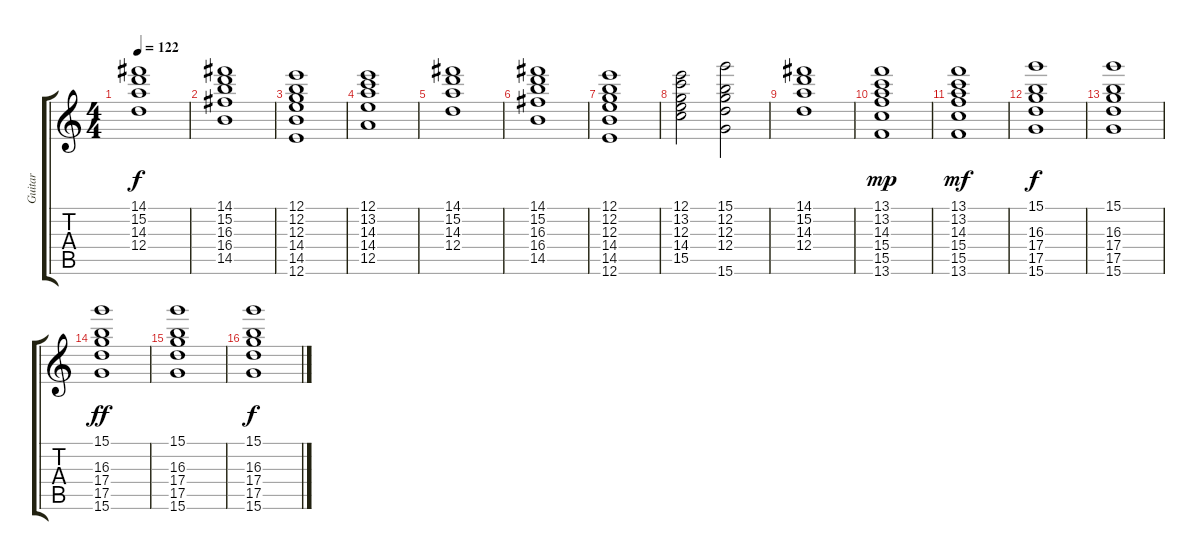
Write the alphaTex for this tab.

\track ("Guitar" "Guitar") {instrument acousticguitarsteel}
\staff {score tabs}
\tuning (E4 B3 G3 D3 A2 E2) {hide}
\ts (4 4)
\tempo 122
\clef g2
\ks c
(14.1 15.2 14.3 12.4).1{dy f} |
(14.1 15.2 16.3 16.4 14.5).1 |
(12.1 12.2 12.3 14.4 14.5 12.6).1 |
(12.1 13.2 14.3 14.4 12.5).1 |
(14.1 15.2 14.3 12.4).1 |
(14.1 15.2 16.3 16.4 14.5).1 |
(12.1 12.2 12.3 14.4 14.5 12.6).1 |
(12.1 13.2 12.3 14.4 15.5).2 (15.1 12.2 12.3 12.4 15.6).2 |
(14.1 15.2 14.3 12.4).1 |
(13.1 13.2 14.3 15.4 15.5 13.6).1{dy mp} |
(13.1 13.2 14.3 15.4 15.5 13.6).1{dy mf} |
(15.1 16.3 17.4 17.5 15.6).1{dy f} |
(15.1 16.3 17.4 17.5 15.6).1 |
(15.1 16.3 17.4 17.5 15.6).1{dy ff} |
(15.1 16.3 17.4 17.5 15.6).1 |
(15.1 16.3 17.4 17.5 15.6).1{dy f}
